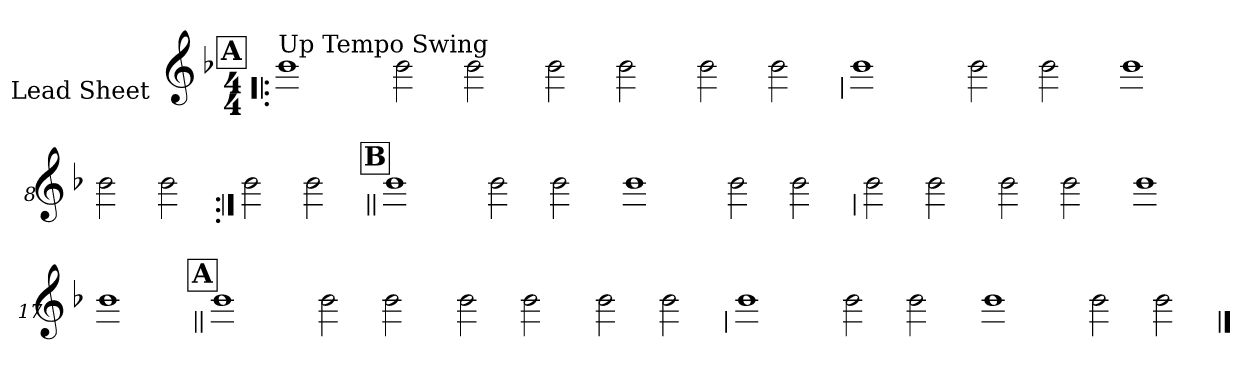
**kern
*part1
*staff1
*I"Lead Sheet
*stria0
*clefG2
*k[b-]
*F:
*M4/4
!!LO:REH:place=s1:a:t=A
=1!|:
!LO:TX:a:t=Up Tempo Swing
1b-
=2-
2b-
2b-
=3-
2b-
2b-
=4-
2b-
2b-
!!LO:LB:g=z
=5
1b-
=6-
2b-
2b-
=7-
1b-
=8-
2b-
2b-
!!LO:LB:g=z
=9:|!
2b-
2b-
!!LO:LB:g=z
!!LO:REH:place=s1:a:t=B
=10||
1b-
=11-
2b-
2b-
=12-
1b-
=13-
2b-
2b-
!!LO:LB:g=z
=14
2b-
2b-
=15-
2b-
2b-
=16-
1b-
=17-
1b-
!!LO:LB:g=z
!!LO:REH:place=s1:a:t=A
=18||
1b-
=19-
2b-
2b-
=20-
2b-
2b-
=21-
2b-
2b-
!!LO:LB:g=z
=22
1b-
=23-
2b-
2b-
=24-
1b-
=25-
2b-
2b-
==
*-
